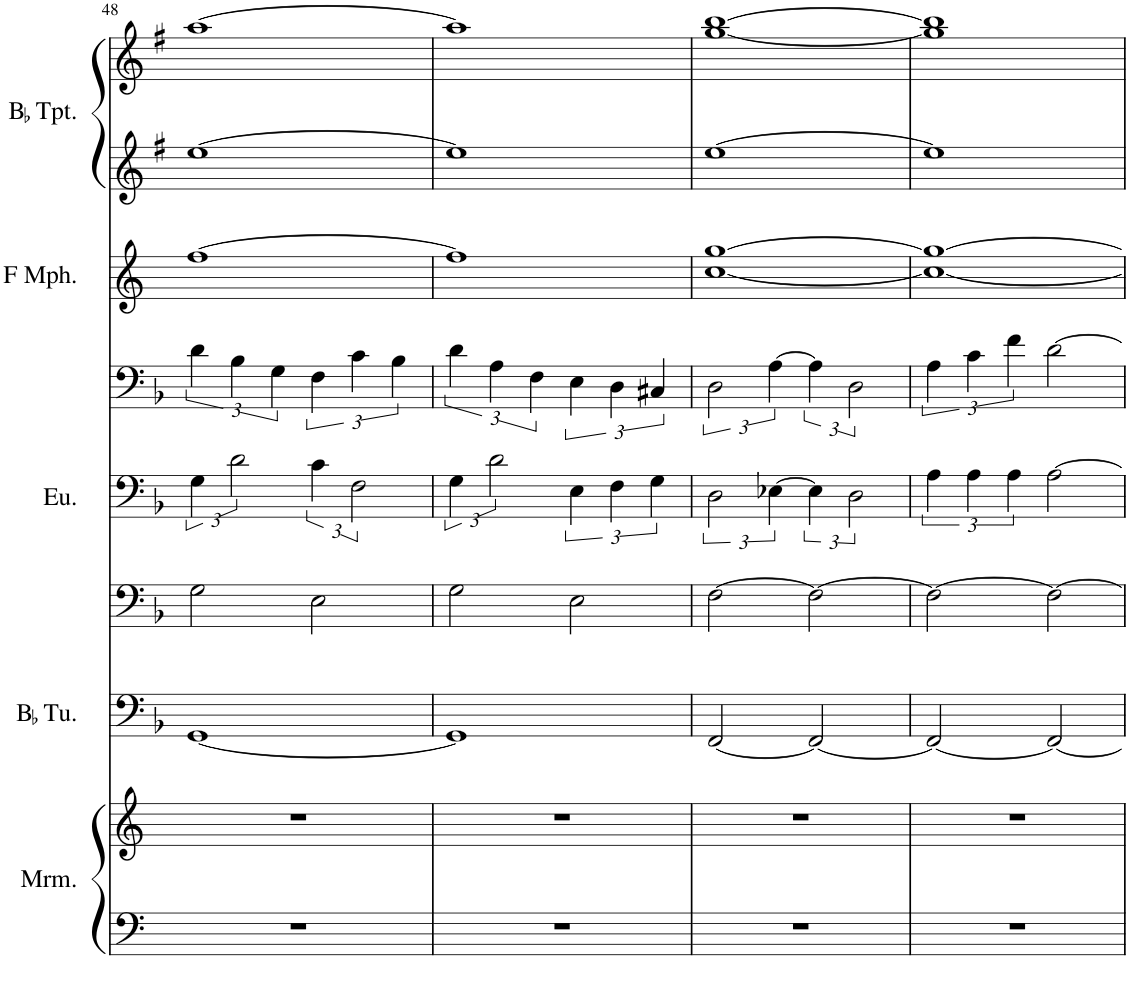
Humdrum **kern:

**kern	**kern	**kern	**kern	**kern	**kern	**kern	**kern	**kern
*part5	*part5	*part4	*part3	*part3	*part3	*part2	*part1	*part1
*staff9	*staff8	*staff7	*staff6	*staff5	*staff4	*staff3	*staff2	*staff1
*I"Marimba	*	*I"BaccidentalFlat Tuba	*I"Euphonium	*	*	*I"F Mellophone	*I"BaccidentalFlat Trumpet	*
*I'Mrm.	*	*I'BaccidentalFlat Tu.	*I'Eu.	*	*	*I'F Mph.	*I'BaccidentalFlat Tpt.	*
!!LO:PB:g=z
*clefF4	*clefG2	*clefF4	*clefF4	*clefF4	*clefF4	*clefG2	*clefG2	*clefG2
*	*	*Trd4c7	*Trd4c7	*Trd4c7	*Trd4c7	*Trd4c7	*Trd1c2	*Trd1c2
*k[]	*k[]	*k[b-]	*k[b-]	*k[b-]	*k[b-]	*k[]	*k[f#]	*k[f#]
*M4/4	*M4/4	*M4/4	*M4/4	*M4/4	*M4/4	*M4/4	*M4/4	*M4/4
=48	=48	=48	=48	=48	=48	=48	=48	=48
1r	1r	[1GG	2G\	6G\	6d\	[1ff	[1ee	[1aa
.	.	.	.	3d\	6B-\	.	.	.
.	.	.	.	.	6G\	.	.	.
.	.	.	2E\	6c\	6F\	.	.	.
.	.	.	.	3F\	6c\	.	.	.
.	.	.	.	.	6B-\	.	.	.
=49	=49	=49	=49	=49	=49	=49	=49	=49
1r	1r	1GG]	2G\	6G\	6d\	1ff]	1ee]	1aa]
.	.	.	.	3d\	6A\	.	.	.
.	.	.	.	.	6F\	.	.	.
.	.	.	2E\	6E\	6E\	.	.	.
.	.	.	.	6F\	6D\	.	.	.
.	.	.	.	6G\	6C#X/	.	.	.
=50	=50	=50	=50	=50	=50	=50	=50	=50
1r	1r	[2FF/	[2F\	3D\	3D\	[1cc [1gg	[1ee	[1gg [1bb
.	.	.	.	[6E-X\	[6A\	.	.	.
.	.	2FF/_	2F\_	6E-\]	6A\]	.	.	.
.	.	.	.	3D\	3D\	.	.	.
=51	=51	=51	=51	=51	=51	=51	=51	=51
1r	1r	2FF/_	2F\_	6A\	6A\	1cc_ 1gg_	1ee]	1gg] 1bb]
.	.	.	.	6A\	6c\	.	.	.
.	.	.	.	6A\	6f\	.	.	.
.	.	2FF/_	2F\_	[2A\	[2d\	.	.	.
=	=	=	=	=	=	=	=	=
*-	*-	*-	*-	*-	*-	*-	*-	*-
